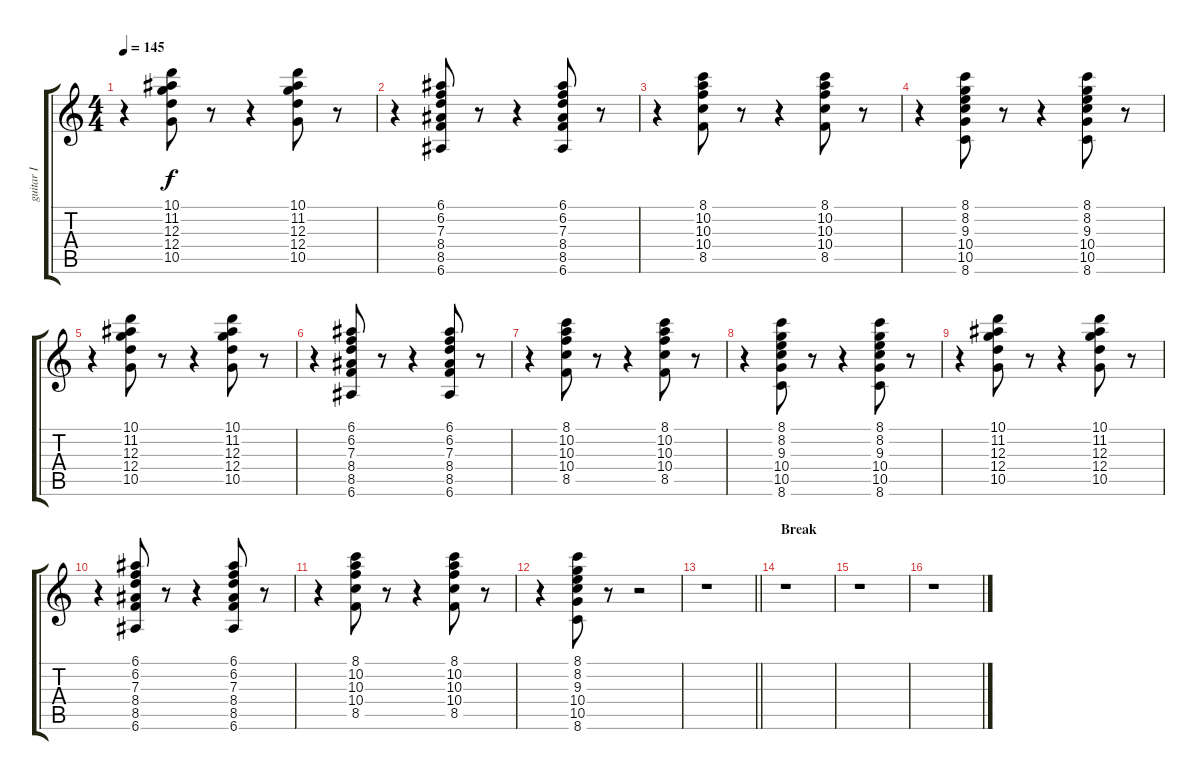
\track ("guitar I" "guitar I") {instrument acousticguitarsteel}
\staff {score tabs}
\tuning (E4 B3 G3 D3 A2 E2) {hide}
\ts (4 4)
\tempo 145
\clef g2
\ks c
r.4{dy f} (10.1 11.2 12.3 12.4 10.5).8 r.8 r.4 (10.1 11.2 12.3 12.4 10.5).8 r.8 |
r.4 (6.1 6.2 7.3 8.4 8.5 6.6).8 r.8 r.4 (6.1 6.2 7.3 8.4 8.5 6.6).8 r.8 |
r.4 (8.1 10.2 10.3 10.4 8.5).8 r.8 r.4 (8.1 10.2 10.3 10.4 8.5).8 r.8 |
r.4 (8.1 8.2 9.3 10.4 10.5 8.6).8 r.8 r.4 (8.1 8.2 9.3 10.4 10.5 8.6).8 r.8 |
r.4 (10.1 11.2 12.3 12.4 10.5).8 r.8 r.4 (10.1 11.2 12.3 12.4 10.5).8 r.8 |
r.4 (6.1 6.2 7.3 8.4 8.5 6.6).8 r.8 r.4 (6.1 6.2 7.3 8.4 8.5 6.6).8 r.8 |
r.4 (8.1 10.2 10.3 10.4 8.5).8 r.8 r.4 (8.1 10.2 10.3 10.4 8.5).8 r.8 |
r.4 (8.1 8.2 9.3 10.4 10.5 8.6).8 r.8 r.4 (8.1 8.2 9.3 10.4 10.5 8.6).8 r.8 |
r.4 (10.1 11.2 12.3 12.4 10.5).8 r.8 r.4 (10.1 11.2 12.3 12.4 10.5).8 r.8 |
r.4 (6.1 6.2 7.3 8.4 8.5 6.6).8 r.8 r.4 (6.1 6.2 7.3 8.4 8.5 6.6).8 r.8 |
r.4 (8.1 10.2 10.3 10.4 8.5).8 r.8 r.4 (8.1 10.2 10.3 10.4 8.5).8 r.8 |
r.4 (8.1 8.2 9.3 10.4 10.5 8.6).8 r.8 r.2 |
\barLineRight lightlight
r.1 |
\section ("" "Break")
r.1 |
r.1 |
r.1
